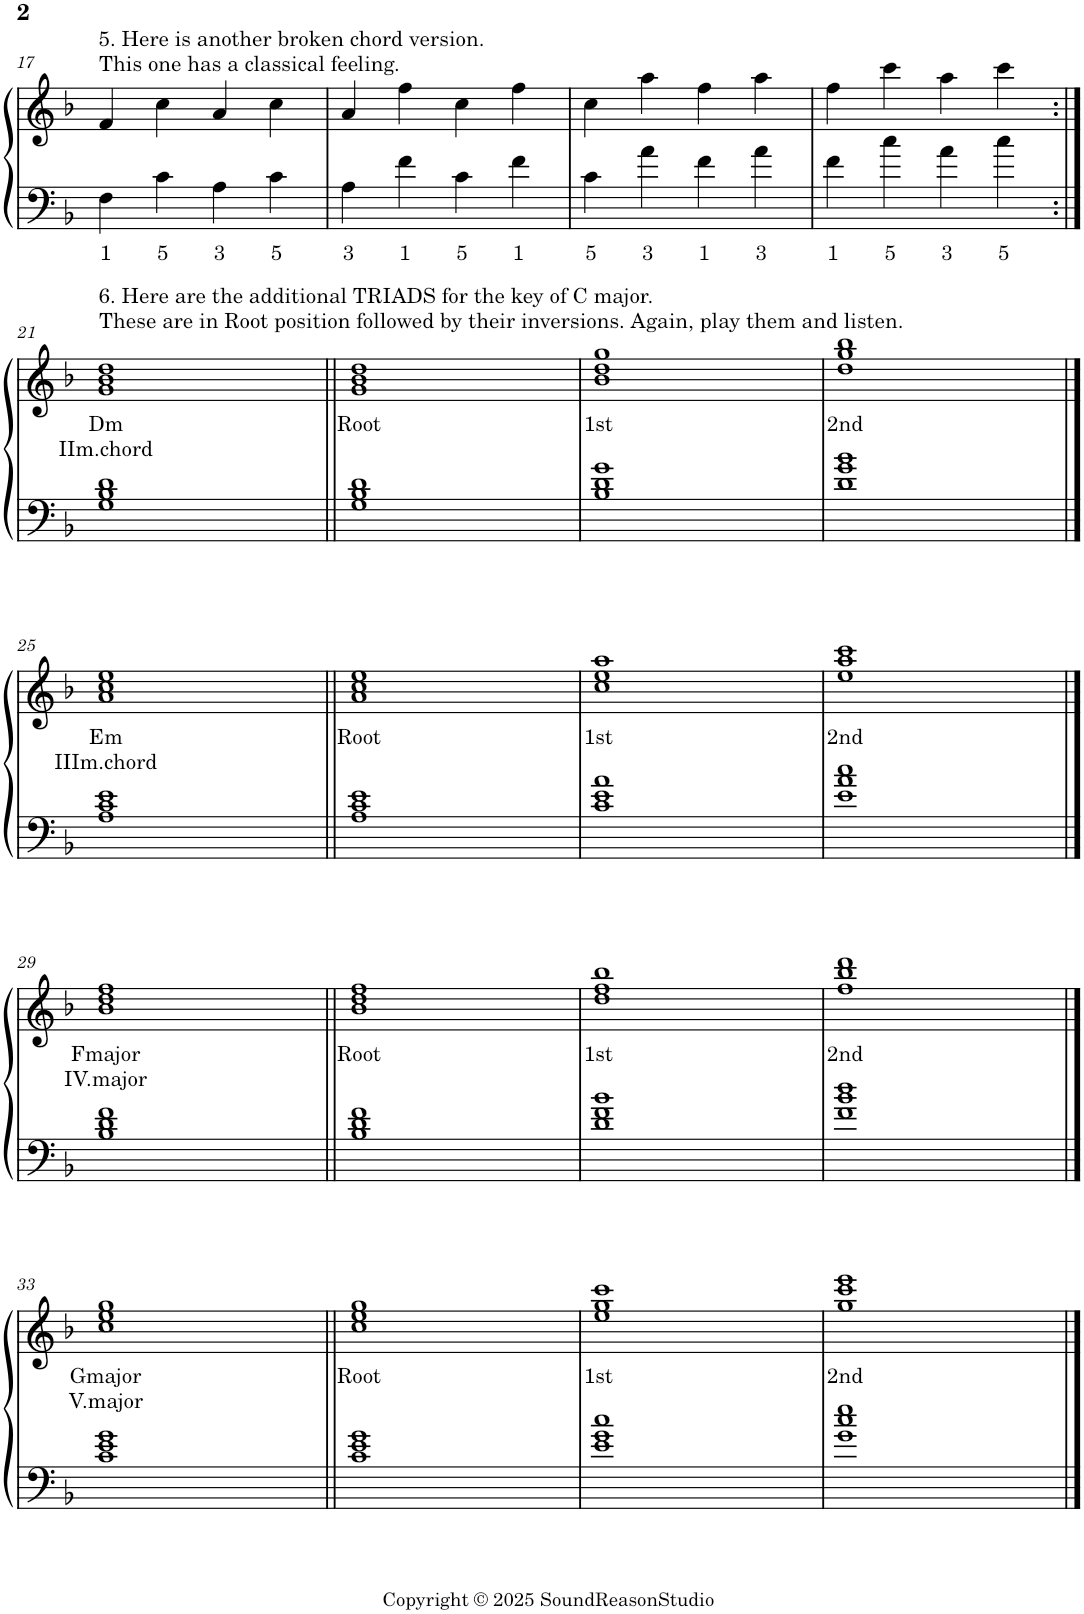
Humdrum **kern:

**kern	**text	**kern	**text	**text
*part1	*part1	*part1	*part1	*part1
*staff2	*staff2	*staff1	*staff1	*staff1
*I"Piano	*	*	*	*
*I'Pno.	*	*	*	*
!!LO:PB:g=z
*clefF4	*	*clefG2	*	*
*k[b-]	*	*k[b-]	*	*
*M4/4	*	*M4/4	*	*
=17	=17	=17	=17	=17
!	!	!LO:TX:a:t=5. Here is another broken chord version.	!	!
!	!	!LO:TX:a:t=This one has a classical feeling.	!	!
!	!LO:LY:b	!	!	!
4F\	1	4f/	.	.
!	!LO:LY:b	!	!	!
4c\	5	4cc\	.	.
!	!LO:LY:b	!	!	!
4A\	3	4a/	.	.
!	!LO:LY:b	!	!	!
4c\	5	4cc\	.	.
=18	=18	=18	=18	=18
!	!LO:LY:b	!	!	!
4A\	3	4a/	.	.
!	!LO:LY:b	!	!	!
4f\	1	4ff\	.	.
!	!LO:LY:b	!	!	!
4c\	5	4cc\	.	.
!	!LO:LY:b	!	!	!
4f\	1	4ff\	.	.
=19	=19	=19	=19	=19
!	!LO:LY:b	!	!	!
4c\	5	4cc\	.	.
!	!LO:LY:b	!	!	!
4a\	3	4aa\	.	.
!	!LO:LY:b	!	!	!
4f\	1	4ff\	.	.
!	!LO:LY:b	!	!	!
4a\	3	4aa\	.	.
=20	=20	=20	=20	=20
!	!LO:LY:b	!	!	!
4f\	1	4ff\	.	.
!	!LO:LY:b	!	!	!
4cc\	5	4ccc\	.	.
!	!LO:LY:b	!	!	!
4a\	3	4aa\	.	.
!	!LO:LY:b	!	!	!
4cc\	5	4ccc\	.	.
!!LO:LB:g=z
=21:|!	=21:|!	=21:|!	=21:|!	=21:|!
!	!	!LO:TX:a:t=6. Here are the additional TRIADS for the key of C major.	!	!
!	!	!LO:TX:a:t=These are in Root position followed by their inversions. Again, play them and listen.	!	!
!	!	!	!LO:LY:b	!LO:LY:b
1G 1B- 1d	.	1g 1b- 1dd	Dm	IIm.chord
=22||	=22||	=22||	=22||	=22||
!	!	!	!LO:LY:b	!
1G 1B- 1d	.	1g 1b- 1dd	Root	.
=23	=23	=23	=23	=23
!	!	!	!LO:LY:b	!
1B- 1d 1g	.	1b- 1dd 1gg	1st	.
=24	=24	=24	=24	=24
!	!	!	!LO:LY:b	!
1d 1g 1b-	.	1dd 1gg 1bb-	2nd	.
!!LO:LB:g=z
==25	==25	==25	==25	==25
!	!	!	!LO:LY:b	!LO:LY:b
1A 1c 1e	.	1a 1cc 1ee	Em	IIIm.chord
=26||	=26||	=26||	=26||	=26||
!	!	!	!LO:LY:b	!
1A 1c 1e	.	1a 1cc 1ee	Root	.
=27	=27	=27	=27	=27
!	!	!	!LO:LY:b	!
1c 1e 1a	.	1cc 1ee 1aa	1st	.
=28	=28	=28	=28	=28
!	!	!	!LO:LY:b	!
1e 1a 1cc	.	1ee 1aa 1ccc	2nd	.
!!LO:LB:g=z
==29	==29	==29	==29	==29
!	!	!	!LO:LY:b	!LO:LY:b
1B- 1d 1f	.	1b- 1dd 1ff	Fmajor	IV.major
=30||	=30||	=30||	=30||	=30||
!	!	!	!LO:LY:b	!
1B- 1d 1f	.	1b- 1dd 1ff	Root	.
=31	=31	=31	=31	=31
!	!	!	!LO:LY:b	!
1d 1f 1b-	.	1dd 1ff 1bb-	1st	.
=32	=32	=32	=32	=32
!	!	!	!LO:LY:b	!
1f 1b- 1dd	.	1ff 1bb- 1ddd	2nd	.
!!LO:LB:g=z
==33	==33	==33	==33	==33
!	!	!	!LO:LY:b	!LO:LY:b
1c 1e 1g	.	1cc 1ee 1gg	Gmajor	V.major
=34||	=34||	=34||	=34||	=34||
!	!	!	!LO:LY:b	!
1c 1e 1g	.	1cc 1ee 1gg	Root	.
=35	=35	=35	=35	=35
!	!	!	!LO:LY:b	!
1e 1g 1cc	.	1ee 1gg 1ccc	1st	.
=36	=36	=36	=36	=36
!	!	!	!LO:LY:b	!
1g 1cc 1ee	.	1gg 1ccc 1eee	2nd	.
==	==	==	==	==
*-	*-	*-	*-	*-
